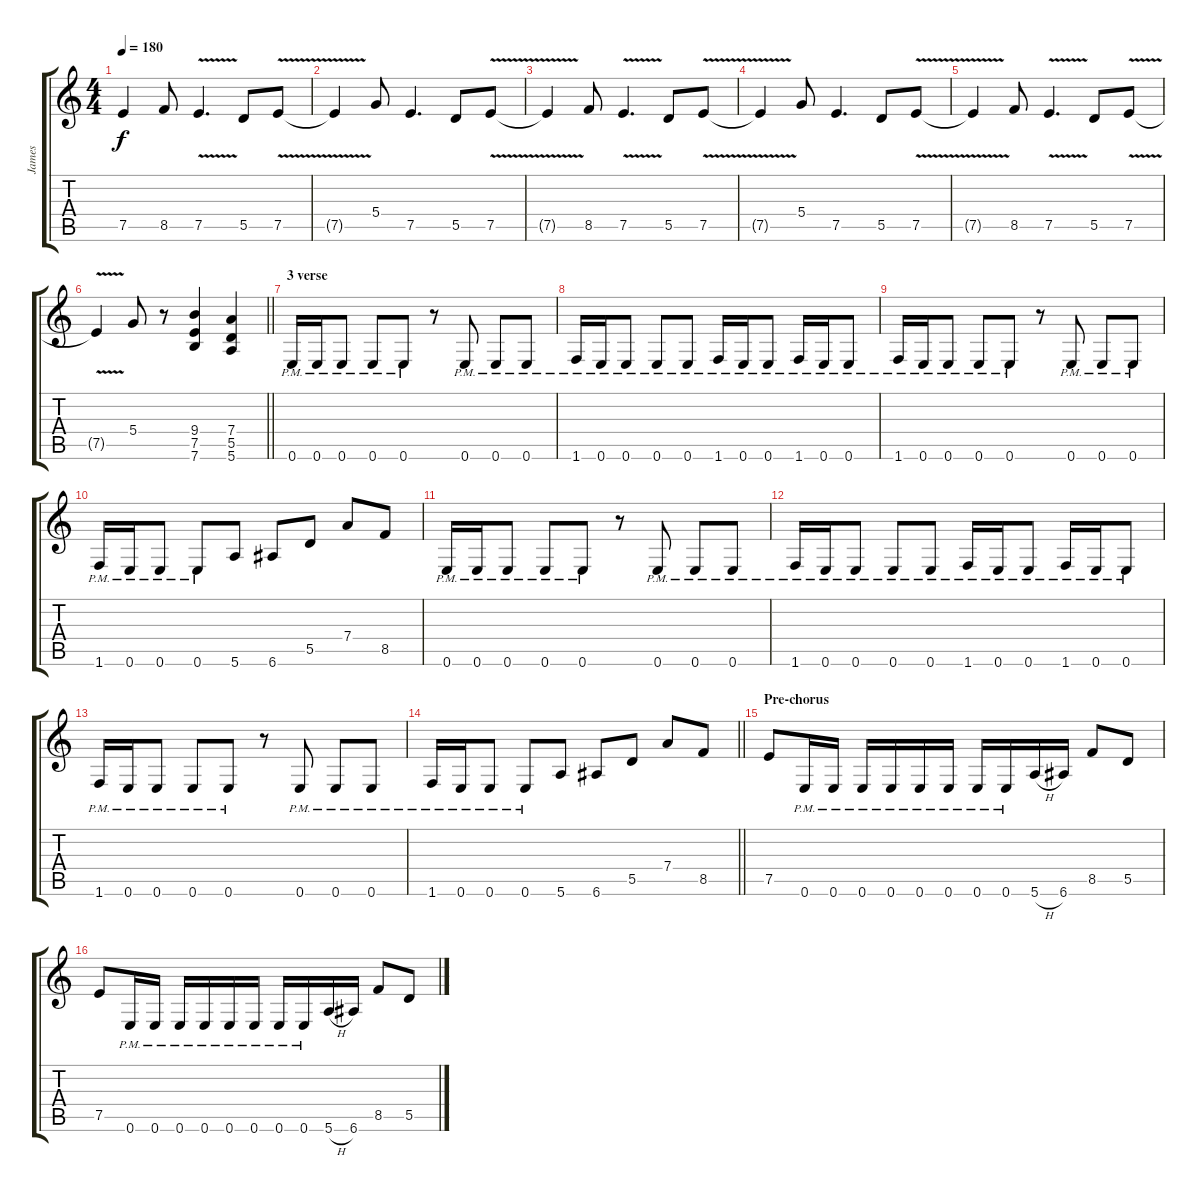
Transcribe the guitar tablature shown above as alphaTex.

\track ("James" "James") {instrument distortionguitar}
\staff {score tabs}
\tuning (E4 B3 G3 D3 A2 E2) {hide}
\ts (4 4)
\tempo 180
\clef g2
\ks c
7.5{t}.4{dy f} 8.5.8 7.5{v}.4{d} 5.5.8 7.5{v}.8 |
7.5{t}.4 5.4.8 7.5.4{d} 5.5.8 7.5{v}.8 |
7.5{t}.4 8.5.8 7.5{v}.4{d} 5.5.8 7.5{v}.8 |
7.5{t}.4 5.4.8 7.5.4{d} 5.5.8 7.5{v}.8 |
7.5{t}.4 8.5.8 7.5{v}.4{d} 5.5.8 7.5{v}.8 |
\barLineRight lightlight
7.5{t}.4 5.4.8 r.8 (9.4 7.5 7.6).4 (7.4 5.5 5.6).4 |
\section ("" "3 verse")
0.6{pm}.16 0.6{pm}.16 0.6{pm}.8 0.6{pm}.8 0.6{pm}.8 r.8 0.6{pm}.8 0.6{pm}.8 0.6{pm}.8 |
1.6{pm}.16 0.6{pm}.16 0.6{pm}.8 0.6{pm}.8 0.6{pm}.8 1.6{pm}.16 0.6{pm}.16 0.6{pm}.8 1.6{pm}.16 0.6{pm}.16 0.6{pm}.8 |
1.6{pm}.16 0.6{pm}.16 0.6{pm}.8 0.6{pm}.8 0.6{pm}.8 r.8 0.6{pm}.8 0.6{pm}.8 0.6{pm}.8 |
1.6{pm}.16 0.6{pm}.16 0.6{pm}.8 0.6{pm}.8 5.6.8 6.6.8 5.5.8 7.4.8 8.5.8 |
0.6{pm}.16 0.6{pm}.16 0.6{pm}.8 0.6{pm}.8 0.6{pm}.8 r.8 0.6{pm}.8 0.6{pm}.8 0.6{pm}.8 |
1.6{pm}.16 0.6{pm}.16 0.6{pm}.8 0.6{pm}.8 0.6{pm}.8 1.6{pm}.16 0.6{pm}.16 0.6{pm}.8 1.6{pm}.16 0.6{pm}.16 0.6{pm}.8 |
1.6{pm}.16 0.6{pm}.16 0.6{pm}.8 0.6{pm}.8 0.6{pm}.8 r.8 0.6{pm}.8 0.6{pm}.8 0.6{pm}.8 |
\barLineRight lightlight
1.6{pm}.16 0.6{pm}.16 0.6{pm}.8 0.6{pm}.8 5.6.8 6.6.8 5.5.8 7.4.8 8.5.8 |
\section ("" "Pre-chorus")
7.5.8 0.6{pm}.16 0.6{pm}.16 0.6{pm}.16 0.6{pm}.16 0.6{pm}.16 0.6{pm}.16 0.6{pm}.16 0.6{pm}.16 5.6{h}.16 6.6.16 8.5.8 5.5.8 |
7.5.8 0.6{pm}.16 0.6{pm}.16 0.6{pm}.16 0.6{pm}.16 0.6{pm}.16 0.6{pm}.16 0.6{pm}.16 0.6{pm}.16 5.6{h}.16 6.6.16 8.5.8 5.5.8
